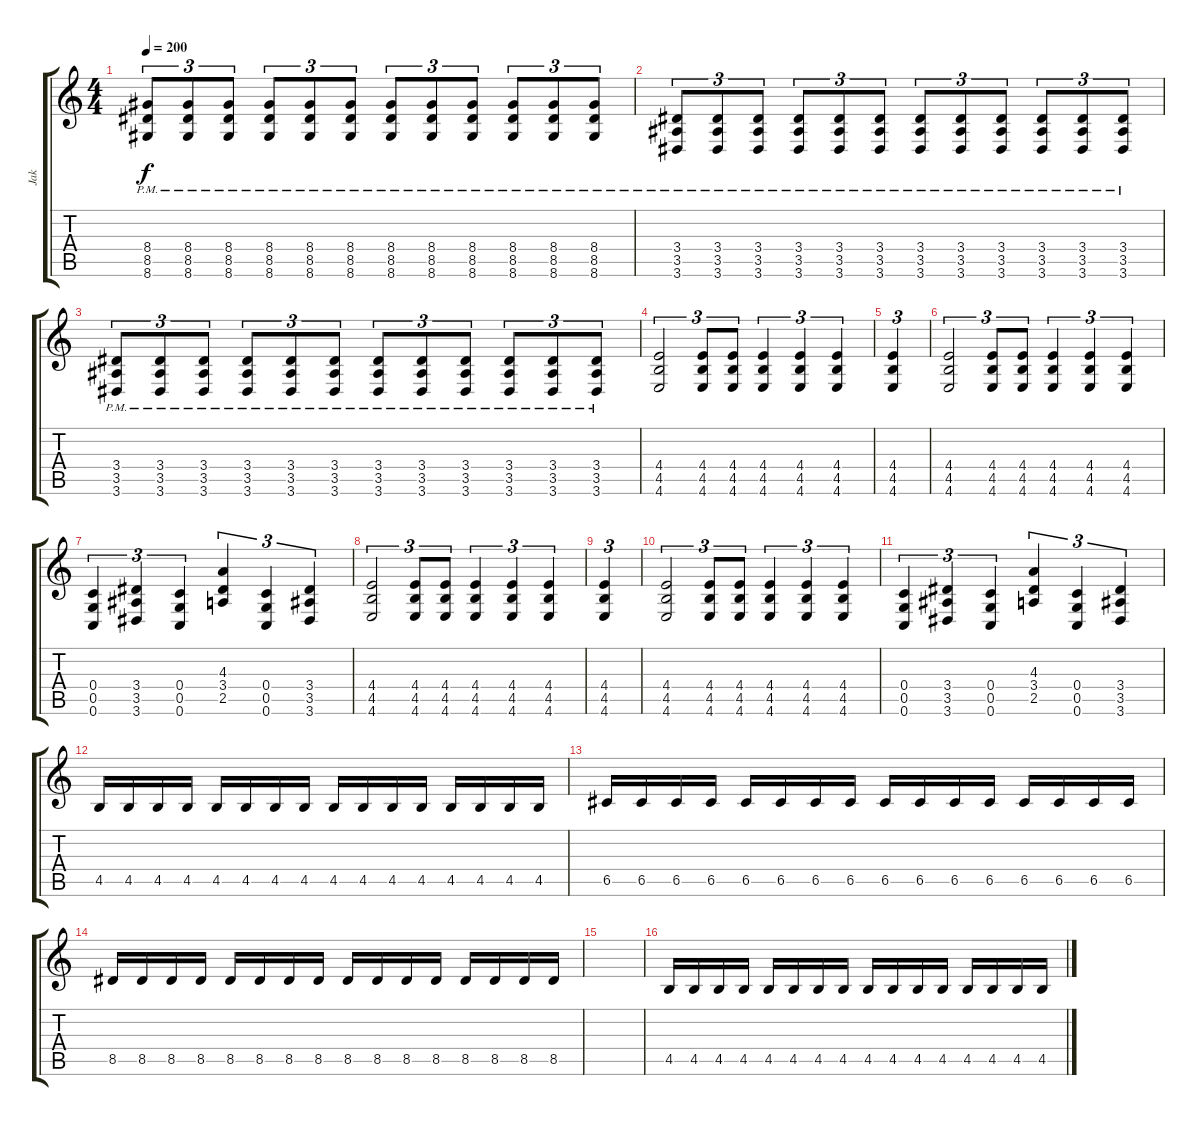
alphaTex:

\track ("Jak" "Jak") {instrument overdrivenguitar}
\staff {score tabs}
\tuning (D4 A3 F3 C3 G2 C2) {hide}
\ts (4 4)
\tempo 200
\clef g2
\ks c
(8.4{pm} 8.5{pm} 8.6{pm}).8{tu (3 2) dy f} (8.4{pm} 8.5{pm} 8.6{pm}).8{tu (3 2)} (8.4{pm} 8.5{pm} 8.6{pm}).8{tu (3 2)} (8.4{pm} 8.5{pm} 8.6{pm}).8{tu (3 2)} (8.4{pm} 8.5{pm} 8.6{pm}).8{tu (3 2)} (8.4{pm} 8.5{pm} 8.6{pm}).8{tu (3 2)} (8.4{pm} 8.5{pm} 8.6{pm}).8{tu (3 2)} (8.4{pm} 8.5{pm} 8.6{pm}).8{tu (3 2)} (8.4{pm} 8.5{pm} 8.6{pm}).8{tu (3 2)} (8.4{pm} 8.5{pm} 8.6{pm}).8{tu (3 2)} (8.4{pm} 8.5{pm} 8.6{pm}).8{tu (3 2)} (8.4{pm} 8.5{pm} 8.6{pm}).8{tu (3 2)} |
(3.4{pm} 3.5{pm} 3.6{pm}).8{tu (3 2)} (3.4{pm} 3.5{pm} 3.6{pm}).8{tu (3 2)} (3.4{pm} 3.5{pm} 3.6{pm}).8{tu (3 2)} (3.4{pm} 3.5{pm} 3.6{pm}).8{tu (3 2)} (3.4{pm} 3.5{pm} 3.6{pm}).8{tu (3 2)} (3.4{pm} 3.5{pm} 3.6{pm}).8{tu (3 2)} (3.4{pm} 3.5{pm} 3.6{pm}).8{tu (3 2)} (3.4{pm} 3.5{pm} 3.6{pm}).8{tu (3 2)} (3.4{pm} 3.5{pm} 3.6{pm}).8{tu (3 2)} (3.4{pm} 3.5{pm} 3.6{pm}).8{tu (3 2)} (3.4{pm} 3.5{pm} 3.6{pm}).8{tu (3 2)} (3.4{pm} 3.5{pm} 3.6{pm}).8{tu (3 2)} |
(3.4{pm} 3.5{pm} 3.6{pm}).8{tu (3 2)} (3.4{pm} 3.5{pm} 3.6{pm}).8{tu (3 2)} (3.4{pm} 3.5{pm} 3.6{pm}).8{tu (3 2)} (3.4{pm} 3.5{pm} 3.6{pm}).8{tu (3 2)} (3.4{pm} 3.5{pm} 3.6{pm}).8{tu (3 2)} (3.4{pm} 3.5{pm} 3.6{pm}).8{tu (3 2)} (3.4{pm} 3.5{pm} 3.6{pm}).8{tu (3 2)} (3.4{pm} 3.5{pm} 3.6{pm}).8{tu (3 2)} (3.4{pm} 3.5{pm} 3.6{pm}).8{tu (3 2)} (3.4{pm} 3.5{pm} 3.6{pm}).8{tu (3 2)} (3.4{pm} 3.5{pm} 3.6{pm}).8{tu (3 2)} (3.4{pm} 3.5{pm} 3.6{pm}).8{tu (3 2)} |
(4.4 4.5 4.6).2{tu (3 2)} (4.4 4.5 4.6).8{tu (3 2)} (4.4 4.5 4.6).8{tu (3 2)} (4.4 4.5 4.6).4{tu (3 2)} (4.4 4.5 4.6).4{tu (3 2)} (4.4 4.5 4.6).4{tu (3 2)} |
(4.4 4.5 4.6).4{tu (3 2)} |
(4.4 4.5 4.6).2{tu (3 2)} (4.4 4.5 4.6).8{tu (3 2)} (4.4 4.5 4.6).8{tu (3 2)} (4.4 4.5 4.6).4{tu (3 2)} (4.4 4.5 4.6).4{tu (3 2)} (4.4 4.5 4.6).4{tu (3 2)} |
(0.4 0.5 0.6).4{tu (3 2)} (3.4 3.5 3.6).4{tu (3 2)} (0.4 0.5 0.6).4{tu (3 2)} (4.3 3.4 2.5).4{tu (3 2)} (0.4 0.5 0.6).4{tu (3 2)} (3.4 3.5 3.6).4{tu (3 2)} |
(4.4 4.5 4.6).2{tu (3 2)} (4.4 4.5 4.6).8{tu (3 2)} (4.4 4.5 4.6).8{tu (3 2)} (4.4 4.5 4.6).4{tu (3 2)} (4.4 4.5 4.6).4{tu (3 2)} (4.4 4.5 4.6).4{tu (3 2)} |
(4.4 4.5 4.6).4{tu (3 2)} |
(4.4 4.5 4.6).2{tu (3 2)} (4.4 4.5 4.6).8{tu (3 2)} (4.4 4.5 4.6).8{tu (3 2)} (4.4 4.5 4.6).4{tu (3 2)} (4.4 4.5 4.6).4{tu (3 2)} (4.4 4.5 4.6).4{tu (3 2)} |
(0.4 0.5 0.6).4{tu (3 2)} (3.4 3.5 3.6).4{tu (3 2)} (0.4 0.5 0.6).4{tu (3 2)} (4.3 3.4 2.5).4{tu (3 2)} (0.4 0.5 0.6).4{tu (3 2)} (3.4 3.5 3.6).4{tu (3 2)} |
4.5.16 4.5.16 4.5.16 4.5.16 4.5.16 4.5.16 4.5.16 4.5.16 4.5.16 4.5.16 4.5.16 4.5.16 4.5.16 4.5.16 4.5.16 4.5.16 |
6.5.16 6.5.16 6.5.16 6.5.16 6.5.16 6.5.16 6.5.16 6.5.16 6.5.16 6.5.16 6.5.16 6.5.16 6.5.16 6.5.16 6.5.16 6.5.16 |
8.5.16 8.5.16 8.5.16 8.5.16 8.5.16 8.5.16 8.5.16 8.5.16 8.5.16 8.5.16 8.5.16 8.5.16 8.5.16 8.5.16 8.5.16 8.5.16 |
|
4.5.16 4.5.16 4.5.16 4.5.16 4.5.16 4.5.16 4.5.16 4.5.16 4.5.16 4.5.16 4.5.16 4.5.16 4.5.16 4.5.16 4.5.16 4.5.16
